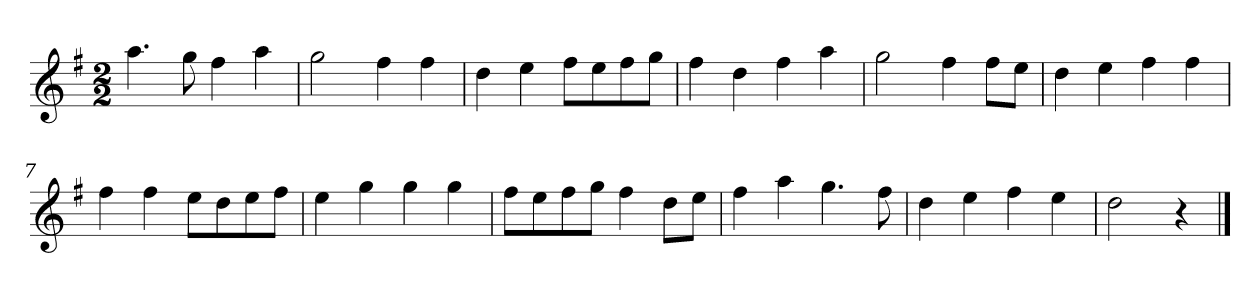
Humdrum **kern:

**kern
*part1
*staff1
*k[f#]
*M2/2
*MM120
=1
4.aa
8gg
4ff#
4aa
=2
2gg
4ff#
4ff#
=3
4dd
4ee
8ff#L
8ee
8ff#
8ggJ
=4
4ff#
4dd
4ff#
4aa
=5
2gg
4ff#
8ff#L
8eeJ
=6
4dd
4ee
4ff#
4ff#
=7
4ff#
4ff#
8eeL
8dd
8ee
8ff#J
=8
4ee
4gg
4gg
4gg
=9
8ff#L
8ee
8ff#
8ggJ
4ff#
8ddL
8eeJ
=10
4ff#
4aa
4.gg
8ff#
=11
4dd
4ee
4ff#
4ee
=12
2dd
4r
==
*-
